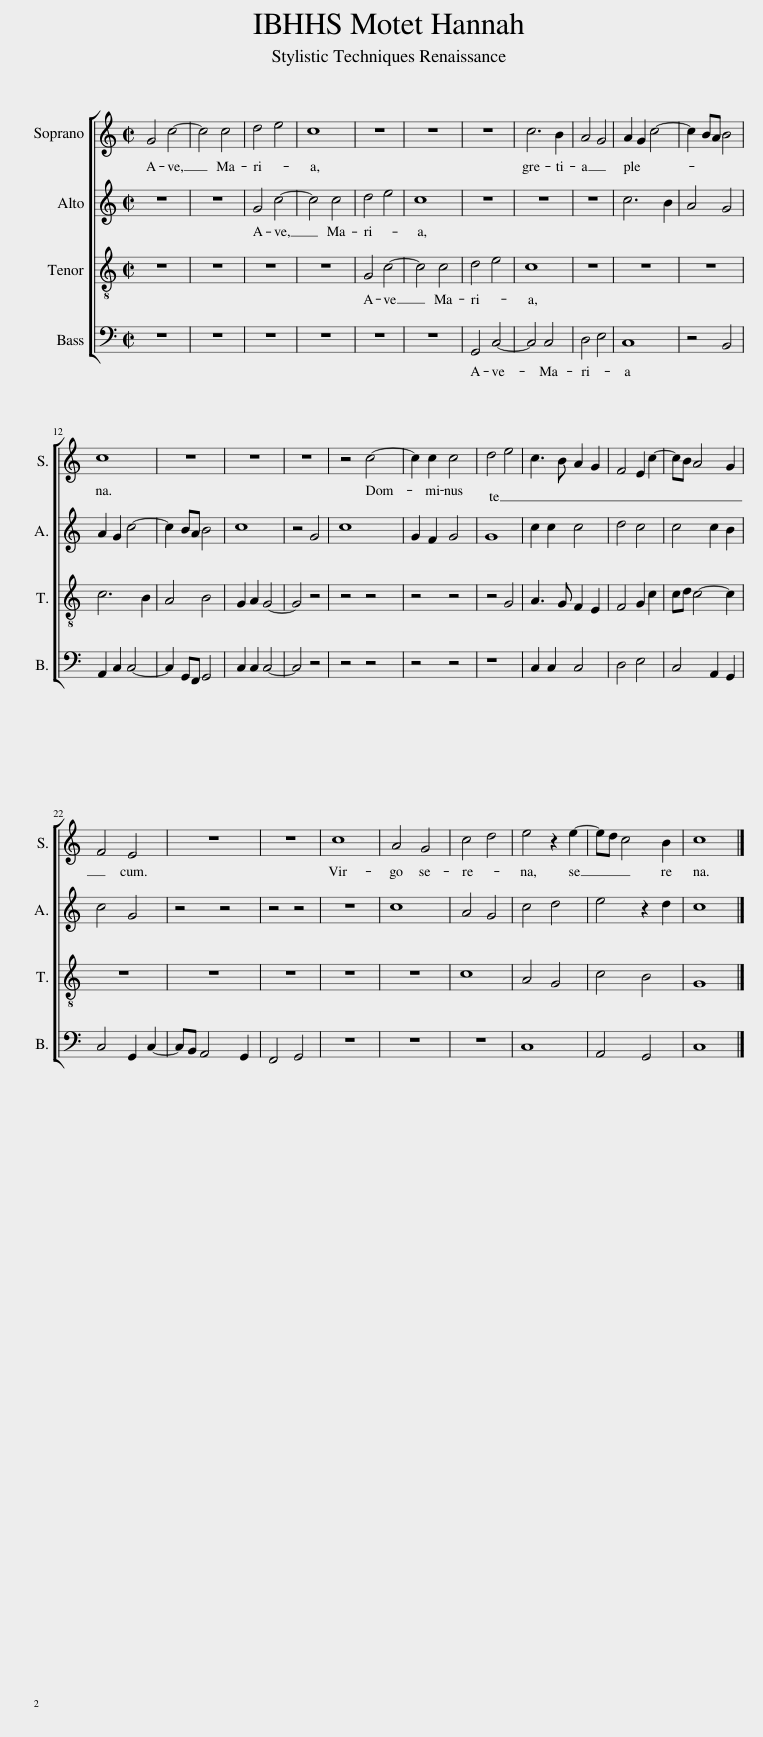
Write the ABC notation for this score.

X:1
%%score [ 1 2 3 4 ]
L:1/8
M:2/2
I:linebreak $
K:C
V:1 treble
V:2 treble
V:3 treble-8
V:4 bass
V:1
 G4 c4- | c4 c4 | d4 e4 | c8 | z8 | %5
 z8 | z8 | c6 B2 | A4 G4 | A2 G2 c4- | %10
 c2 BA B4 |$ c8 | z8 | z8 | z8 | %15
 z4 c4- | c2 c2 c4 | d4 e4 | c3 B A2 G2 | F4 E2 c2- | %20
 cB A4 G2 |$ F4 E4 | z8 | z8 | c8 | %25
 A4 G4 | c4 d4 | e4 z2 e2- | ed c4 B2 | c8 |] %30
V:2
 z8 | z8 | G4 c4- | c4 c4 | d4 e4 | %5
 c8 | z8 | z8 | z8 | c6 B2 | %10
 A4 G4 |$ A2 G2 c4- | c2 BA B4 | c8 | z4 G4 | %15
 c8 | G2 F2 G4 | G8 | c2 c2 c4 | d4 c4 | %20
 c4 c2 B2 |$ c4 G4 | z4 z4 | z4 z4 | z8 | %25
 c8 | A4 G4 | c4 d4 | e4 z2 d2 | c8 |] %30
V:3
 z8 | z8 | z8 | z8 | G4 c4- | %5
 c4 c4 | d4 e4 | c8 | z8 | z8 | %10
 z8 |$ c6 B2 | A4 B4 | G2 A2 G4- | G4 z4 | %15
 z4 z4 | z4 z4 | z4 G4 | A3 G F2 E2 | F4 G2 c2 | %20
 cd c4- c2 |$ z8 | z8 | z8 | z8 | %25
 z8 | c8 | A4 G4 | c4 B4 | G8 |] %30
V:4
 z8 | z8 | z8 | z8 | z8 | %5
 z8 | G,,4 C,4- | C,4 C,4 | D,4 E,4 | C,8 | %10
 z4 B,,4 |$ A,,2 C,2 C,4- | C,2 G,,F,, G,,4 | C,2 C,2 C,4- | C,4 z4 | %15
 z4 z4 | z4 z4 | z8 | C,2 C,2 C,4 | D,4 E,4 | %20
 C,4 A,,2 G,,2 |$ C,4 G,,2 C,2- | C,B,, A,,4 G,,2 | F,,4 G,,4 | z8 | %25
 z8 | z8 | C,8 | A,,4 G,,4 | C,8 |] %30
